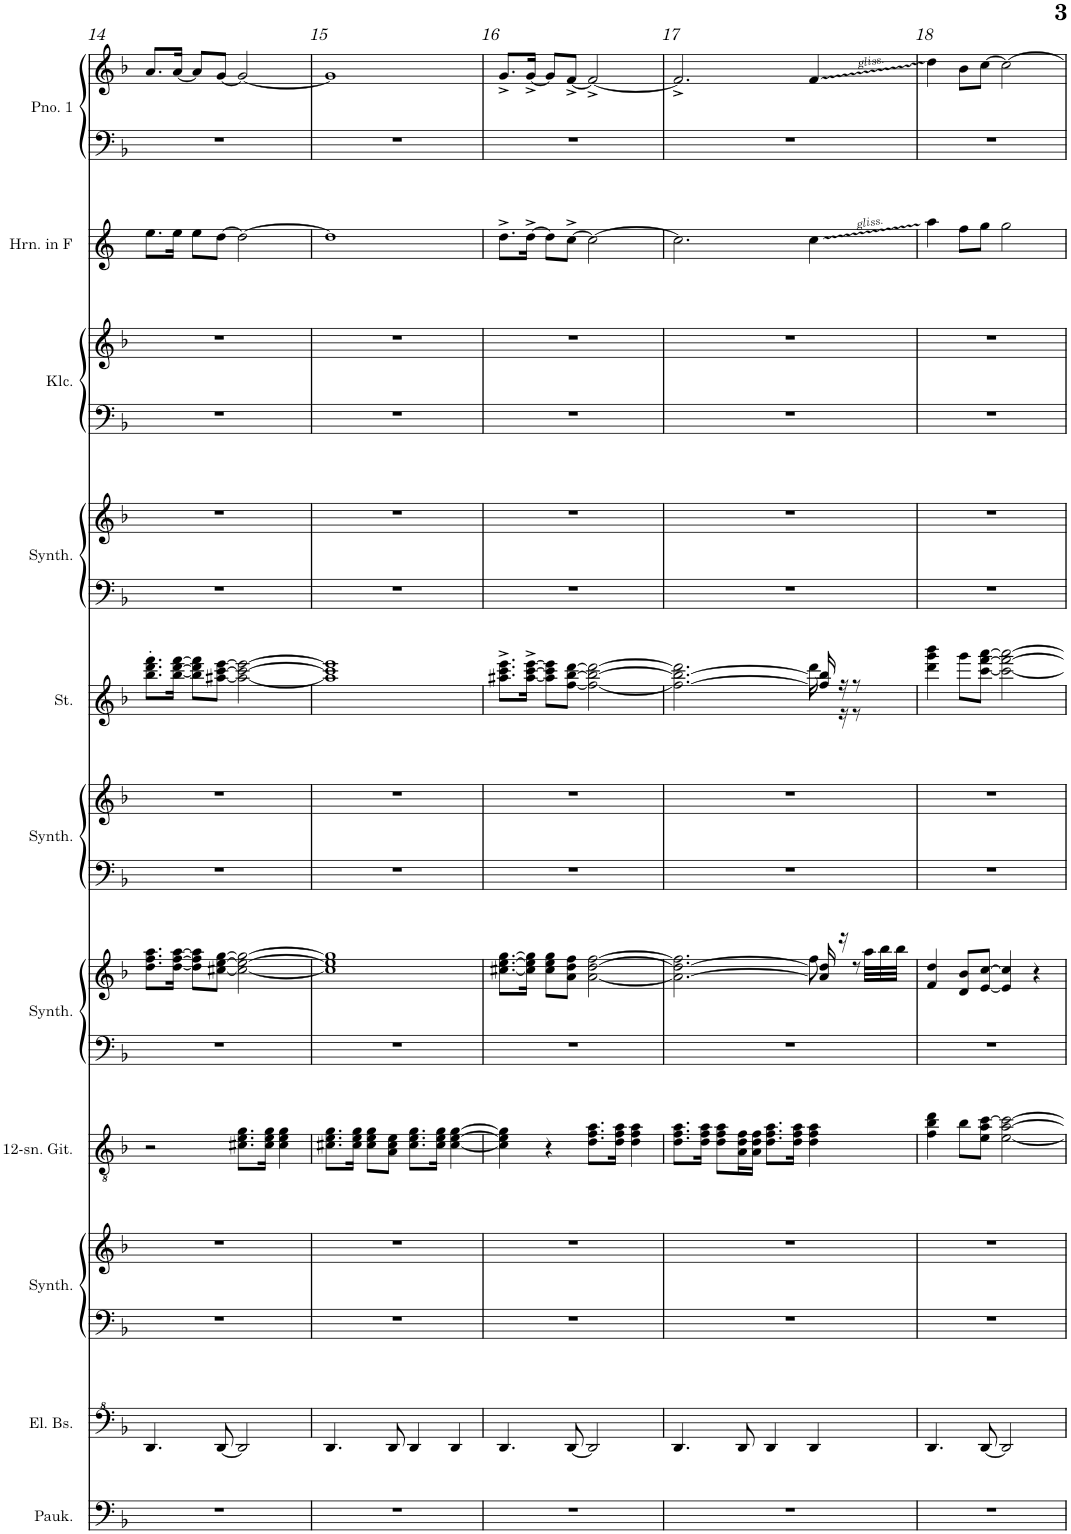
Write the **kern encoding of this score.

**kern	**kern	**kern	**kern	**kern	**kern	**kern	**kern	**kern	**kern	**kern	**kern	**kern	**kern	**kern	**kern	**kern
*part11	*part10	*part9	*part9	*part8	*part7	*part7	*part6	*part6	*part5	*part4	*part4	*part3	*part3	*part2	*part1	*part1
*staff17	*staff16	*staff15	*staff14	*staff13	*staff12	*staff11	*staff10	*staff9	*staff8	*staff7	*staff6	*staff5	*staff4	*staff3	*staff2	*staff1
*I"Pauken	*I"Elektrische bas	*I"Bass synthesizer	*	*I"12-snarige gitaar	*I"Brass synthesizer	*	*I"Blokgolf synthesiser	*	*I"Strijkers	*I"Poly synthesizer	*	*I"Klavecimbel	*	*I"Hoorn in F	*I"Piano 1	*
*I'Pauk.	*I'El. Bs.	*I'Synth.	*	*I'12-sn. Git.	*I'Synth.	*	*I'Synth.	*	*I'St.	*I'Synth.	*	*I'Klc.	*	*I'Hrn. in F	*I'Pno. 1	*
!!LO:PB:g=z
*clefF4	*clefF4	*clefF4	*clefG2	*clefGv2	*clefF4	*clefG2	*clefF4	*clefG2	*clefG2	*clefF4	*clefG2	*clefF4	*clefG2	*clefG2	*clefF4	*clefG2
*	*Trd7c12	*	*	*	*	*	*	*	*	*	*	*	*	*Trd4c7	*	*
*k[b-]	*k[b-]	*k[b-]	*k[b-]	*k[b-]	*k[b-]	*k[b-]	*k[b-]	*k[b-]	*k[b-]	*k[b-]	*k[b-]	*k[b-]	*k[b-]	*k[]	*k[b-]	*k[b-]
*M4/4	*M4/4	*M4/4	*M4/4	*M4/4	*M4/4	*M4/4	*M4/4	*M4/4	*M4/4	*M4/4	*M4/4	*M4/4	*M4/4	*M4/4	*M4/4	*M4/4
=14	=14	=14	=14	=14	=14	=14	=14	=14	=14	=14	=14	=14	=14	=14	=14	=14
1r	4.D/	1r	1r	2r	1r	8.dd\ 8.ff\ 8.aa\L	1r	1r	8.bb-\' 8.ddd\' 8.fff\'L	1r	1r	1r	1r	8.ee\L	1r	8.a/L
.	.	.	.	.	.	[16dd\ [16ff\ [16aa\Jk	.	.	[16bb-\ [16ddd\ [16fff\Jk	.	.	.	.	16ee\Jk	.	[16a/Jk
.	.	.	.	.	.	8dd\] 8ff\] 8aa\]L	.	.	8bb-\] 8ddd\] 8fff\]L	.	.	.	.	8ee\L	.	8a/L]
.	[8D/	.	.	.	.	[8cc#X\ [8ee\ [8gg\J	.	.	[8aa#X\ [8ccc\ [8eee\J	.	.	.	.	[8dd\J	.	[8g/J
.	2D/]	.	.	8.c#X\ 8.e\ 8.g\L	.	2cc#\_ 2ee\_ 2gg\_	.	.	2aa#\_ 2ccc\_ 2eee\_	.	.	.	.	2dd\_	.	2g/_
.	.	.	.	16c#\ 16e\ 16g\Jk	.	.	.	.	.	.	.	.	.	.	.	.
.	.	.	.	4c#\ 4e\ 4g\	.	.	.	.	.	.	.	.	.	.	.	.
=15	=15	=15	=15	=15	=15	=15	=15	=15	=15	=15	=15	=15	=15	=15	=15	=15
1r	4.D/	1r	1r	8.c#X\ 8.e\ 8.g\L	1r	1cc#] 1ee] 1gg]	1r	1r	1aa#] 1ccc] 1eee]	1r	1r	1r	1r	1dd]	1r	1g]
.	.	.	.	16c#\ 16e\ 16g\Jk	.	.	.	.	.	.	.	.	.	.	.	.
.	.	.	.	8c#\ 8e\ 8g\L	.	.	.	.	.	.	.	.	.	.	.	.
.	8D/	.	.	8A\ 8c#\ 8e\J	.	.	.	.	.	.	.	.	.	.	.	.
.	4D/	.	.	8.c#\ 8.e\ 8.g\L	.	.	.	.	.	.	.	.	.	.	.	.
.	.	.	.	16c#\ 16e\ 16g\Jk	.	.	.	.	.	.	.	.	.	.	.	.
.	4D/	.	.	[4c#\ [4e\ [4g\	.	.	.	.	.	.	.	.	.	.	.	.
=16	=16	=16	=16	=16	=16	=16	=16	=16	=16	=16	=16	=16	=16	=16	=16	=16
1r	4.D/	1r	1r	4c#\] 4e\] 4g\]	1r	[8.cc#X\ [8.ee\ [8.gg\L	1r	1r	8.aa#X\^ 8.ccc\^ 8.eee\^L	1r	1r	1r	1r	8.dd^\L	1r	8.g^/L
.	.	.	.	.	.	16cc#\] 16ee\] 16gg\]Jk	.	.	[16aa#\^ [16ccc\^ [16eee\^Jk	.	.	.	.	[16dd^\Jk	.	[16g^/Jk
.	.	.	.	4r	.	8cc#\ 8ee\ 8gg\L	.	.	8aa#\] 8ccc\] 8eee\]L	.	.	.	.	8dd\L]	.	8g/L]
.	[8D/	.	.	.	.	8a\ 8dd\ 8ff\J	.	.	[8ff\ [8bb-\ [8ddd\J	.	.	.	.	[8cc^\J	.	[8f^/J
.	2D/]	.	.	8.d\ 8.f\ 8.a\L	.	[2a\ [2dd\ [2ff\	.	.	2ff\_ 2bb-\_ 2ddd\_	.	.	.	.	2cc\_	.	2f^/_
.	.	.	.	16d\ 16f\ 16a\Jk	.	.	.	.	.	.	.	.	.	.	.	.
.	.	.	.	4d\ 4f\ 4a\	.	.	.	.	.	.	.	.	.	.	.	.
=17	=17	=17	=17	=17	=17	=17	=17	=17	=17	=17	=17	=17	=17	=17	=17	=17
*	*	*	*	*	*	*^	*	*	*^	*	*	*	*	*	*	*
1r	4.D/	1r	1r	8.d\ 8.f\ 8.a\L	1r	2.a\_ 2.dd\_ 2.ff\]	2.ryy	1r	1r	2.ff\_ 2.bb-\_ 2.ddd\]	2.ryy	1r	1r	1r	1r	2.cc\]	1r	2.f^/]
.	.	.	.	16d\ 16f\ 16a\Jk	.	.	.	.	.	.	.	.	.	.	.	.	.	.
.	.	.	.	8d\ 8f\ 8a\L	.	.	.	.	.	.	.	.	.	.	.	.	.	.
.	8D/	.	.	16A\ 16d\ 16f\L	.	.	.	.	.	.	.	.	.	.	.	.	.	.
.	.	.	.	16A\ 16d\ 16f\JJ	.	.	.	.	.	.	.	.	.	.	.	.	.	.
.	4D/	.	.	8.d\ 8.f\ 8.a\L	.	.	.	.	.	.	.	.	.	.	.	.	.	.
.	.	.	.	16d\ 16f\ 16a\Jk	.	.	.	.	.	.	.	.	.	.	.	.	.	.
.	4D/	.	.	4d\ 4f\ 4a\	.	16a/] 16dd/]	8ff\	.	.	16ff/] 16bb-/]	16ddd\	.	.	.	.	4cc\	.	4f/
.	.	.	.	.	.	16r	.	.	.	16r	16r	.	.	.	.	.	.	.
.	.	.	.	.	.	8r	32ryy	.	.	8r	8r	.	.	.	.	.	.	.
.	.	.	.	.	.	.	32aa\LLL	.	.	.	.	.	.	.	.	.	.	.
.	.	.	.	.	.	.	32bb-\	.	.	.	.	.	.	.	.	.	.	.
.	.	.	.	.	.	.	32bb-\JJJ	.	.	.	.	.	.	.	.	.	.	.
*	*	*	*	*	*	*v	*v	*	*	*v	*v	*	*	*	*	*	*	*
=18	=18	=18	=18	=18	=18	=18	=18	=18	=18	=18	=18	=18	=18	=18	=18	=18
1r	4.D/	1r	1r	4f\ 4b-\ 4dd\	1r	4f/ 4dd/	1r	1r	4ddd\ 4ggg\ 4bbb-\	1r	1r	1r	1r	4aa\	1r	4dd\
.	.	.	.	8b-\L	.	8d/ 8b-/L	.	.	8ggg\L	.	.	.	.	8ff\L	.	8b-\L
.	[8D/	.	.	8e\ 8a\ [8cc\J	.	[8e/ [8cc/J	.	.	[8ccc\ [8fff\ [8aaa\J	.	.	.	.	8gg\J	.	[8cc\J
.	2D/]	.	.	[2e\ [2a\ 2cc\_	.	4e/] 4cc/]	.	.	2ccc\_ 2fff\_ 2aaa\_	.	.	.	.	2gg\	.	2cc\_
.	.	.	.	.	.	4r	.	.	.	.	.	.	.	.	.	.
=	=	=	=	=	=	=	=	=	=	=	=	=	=	=	=	=
*-	*-	*-	*-	*-	*-	*-	*-	*-	*-	*-	*-	*-	*-	*-	*-	*-
